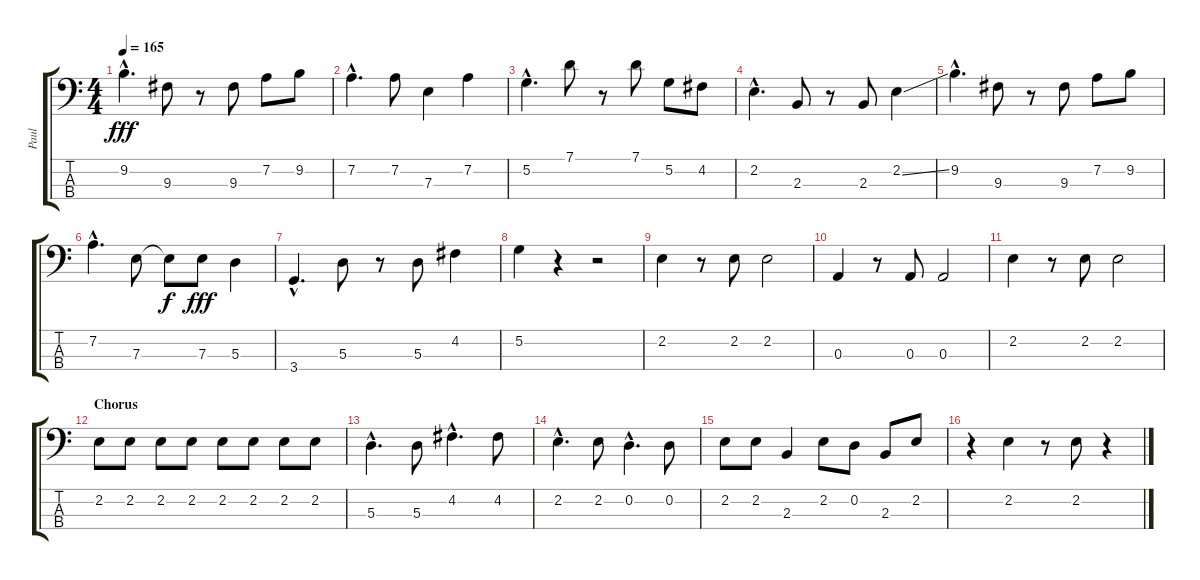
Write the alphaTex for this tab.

\track ("Paul" "Paul") {instrument electricbasspick}
\staff {score tabs}
\tuning (G2 D2 A1 E1) {hide}
\ts (4 4)
\tempo 165
\clef f4
\ks c
9.2{hac}.4{d dy fff} 9.3.8 r.8 9.3.8 7.2.8 9.2.8 |
7.2{hac}.4{d} 7.2.8 7.3.4 7.2.4 |
5.2{hac}.4{d} 7.1.8 r.8 7.1.8 5.2.8 4.2.8 |
2.2{hac}.4{d} 2.3.8 r.8 2.3.8 2.2{ss}.4 |
9.2{hac}.4{d} 9.3.8 r.8 9.3.8 7.2.8 9.2.8 |
7.2{hac}.4{d} 7.3.8 7.3{t}.8{dy f} 7.3.8{dy fff} 5.3.4 |
3.4{hac}.4{d} 5.3.8 r.8 5.3.8 4.2.4 |
5.2.4 r.4 r.2 |
2.2.4 r.8 2.2.8 2.2.2 |
0.3.4 r.8 0.3.8 0.3.2 |
2.2.4 r.8 2.2.8 2.2.2 |
\section ("" "Chorus")
2.2.8 2.2.8 2.2.8 2.2.8 2.2.8 2.2.8 2.2.8 2.2.8 |
5.3{hac}.4{d} 5.3.8 4.2{hac}.4{d} 4.2.8 |
2.2{hac}.4{d} 2.2.8 0.2{hac}.4{d} 0.2.8 |
2.2.8 2.2.8 2.3.4 2.2.8 0.2.8 2.3.8 2.2.8 |
r.4 2.2.4 r.8 2.2.8 r.4
